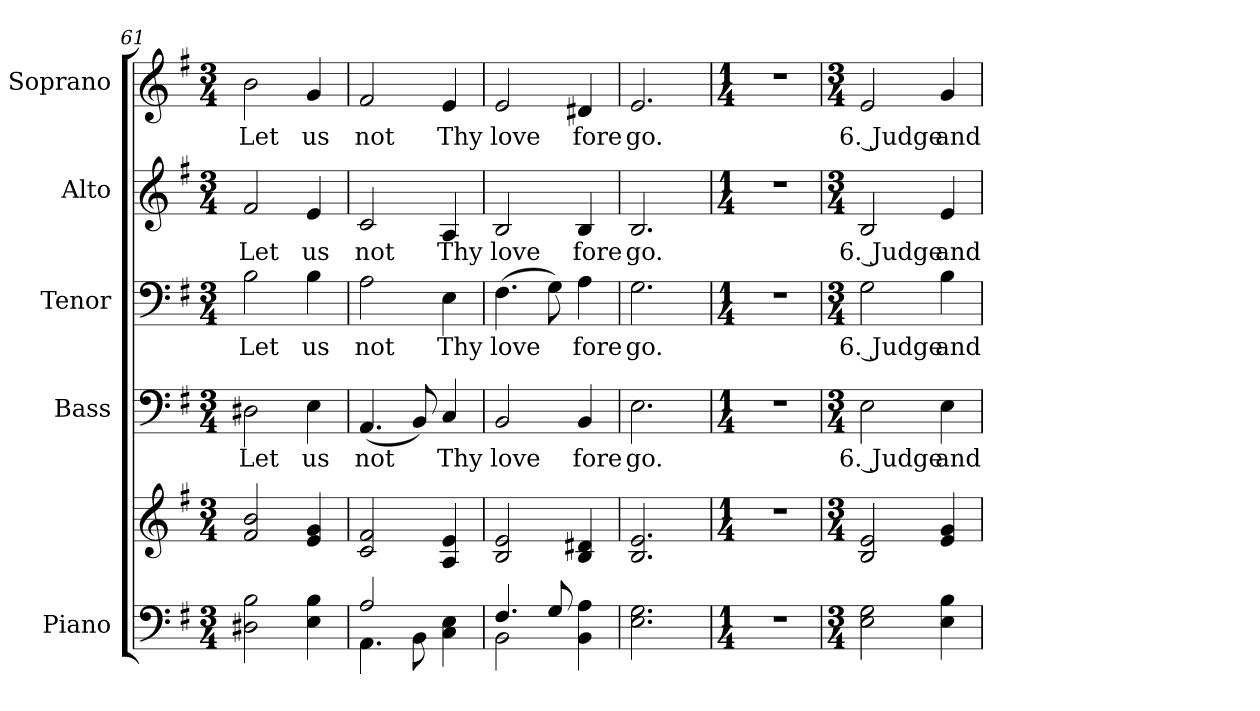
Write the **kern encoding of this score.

**kern	**kern	**kern	**text	**kern	**text	**kern	**text	**kern	**text
*part5	*part5	*part4	*part4	*part3	*part3	*part2	*part2	*part1	*part1
*staff6	*staff5	*staff4	*staff4	*staff3	*staff3	*staff2	*staff2	*staff1	*staff1
*I"Piano	*	*I"Bass	*	*I"Tenor	*	*I"Alto	*	*I"Soprano	*
*I'Pno.	*	*I'B.	*	*I'T.	*	*I'A.	*	*I'S.	*
!!LO:LB:g=z
*clefF4	*clefG2	*clefF4	*	*clefF4	*	*clefG2	*	*clefG2	*
*k[f#]	*k[f#]	*k[f#]	*	*k[f#]	*	*k[f#]	*	*k[f#]	*
*G:	*G:	*G:	*	*G:	*	*G:	*	*G:	*
*M3/4	*M3/4	*M3/4	*	*M3/4	*	*M3/4	*	*M3/4	*
=61	=61	=61	=61	=61	=61	=61	=61	=61	=61
!	!	!	!LO:LY:b:color=#000000	!	!	!	!	!	!
!	!	!	!	!	!LO:LY:b:color=#000000	!	!	!	!
!	!	!	!	!	!	!	!LO:LY:b:color=#000000	!	!
!	!	!	!	!	!	!	!	!	!LO:LY:b:color=#000000
2D#Xi\ 2Bi	2f#i/ 2bi	2D#Xi\	Let	2Bi\	Let	2f#i/	Let	2bi\	Let
!	!	!	!LO:LY:b:color=#000000	!	!	!	!	!	!
!	!	!	!	!	!LO:LY:b:color=#000000	!	!	!	!
!	!	!	!	!	!	!	!LO:LY:b:color=#000000	!	!
!	!	!	!	!	!	!	!	!	!LO:LY:b:color=#000000
4Ei\ 4Bi	4ei/ 4gi	4Ei\	us	4Bi\	us	4ei/	us	4gi/	us
=62	=62	=62	=62	=62	=62	=62	=62	=62	=62
*^	*	*	*	*	*	*	*	*	*
!	!	!	!	!LO:LY:b:color=#000000	!	!	!	!	!	!
!	!	!	!	!	!	!LO:LY:b:color=#000000	!	!	!	!
!	!	!	!	!	!	!	!	!LO:LY:b:color=#000000	!	!
!	!	!	!	!	!	!	!	!	!	!LO:LY:b:color=#000000
2Ai/	4.AAi\	2ci/ 2f#i	(4.AAi/	not	2Ai\	not	2ci/	not	2f#i/	not
.	8BBi\	.	8BBi/)	.	.	.	.	.	.	.
!	!	!	!	!LO:LY:b:color=#000000	!	!	!	!	!	!
!	!	!	!	!	!	!LO:LY:b:color=#000000	!	!	!	!
!	!	!	!	!	!	!	!	!LO:LY:b:color=#000000	!	!
!	!	!	!	!	!	!	!	!	!	!LO:LY:b:color=#000000
4Ci\ 4Ei	4ryy	4Ai/ 4ei	4Ci/	Thy	4Ei\	Thy	4Ai/	Thy	4ei/	Thy
=63	=63	=63	=63	=63	=63	=63	=63	=63	=63	=63
!	!	!	!	!LO:LY:b:color=#000000	!	!	!	!	!	!
!	!	!	!	!	!	!LO:LY:b:color=#000000	!	!	!	!
!	!	!	!	!	!	!	!	!LO:LY:b:color=#000000	!	!
!	!	!	!	!	!	!	!	!	!	!LO:LY:b:color=#000000
4.F#i/	2BBi\	2Bi/ 2ei	2BBi/	love	(4.F#i\	love	2Bi/	love	2ei/	love
8Gi/	.	.	.	.	8Gi\)	.	.	.	.	.
!	!	!	!	!LO:LY:b:color=#000000	!	!	!	!	!	!
!	!	!	!	!	!	!LO:LY:b:color=#000000	!	!	!	!
!	!	!	!	!	!	!	!	!LO:LY:b:color=#000000	!	!
!	!	!	!	!	!	!	!	!	!	!LO:LY:b:color=#000000
4BBi\ 4Ai	4ryy	4Bi/ 4d#Xi	4BBi/	fore	4Ai\	fore	4Bi/	fore	4d#Xi/	fore
*v	*v	*	*	*	*	*	*	*	*	*
!!LO:PB:g=z
=64	=64	=64	=64	=64	=64	=64	=64	=64	=64
*^	*	*	*	*	*	*	*	*	*
!	!	!	!	!LO:LY:b:color=#000000	!	!	!	!	!	!
*v	*v	*	*	*	*	*	*	*	*	*
*^	*	*	*	*	*	*	*	*	*
!	!	!	!	!	!	!LO:LY:b:color=#000000	!	!	!	!
*v	*v	*	*	*	*	*	*	*	*	*
*^	*	*	*	*	*	*	*	*	*
!	!	!	!	!	!	!	!	!LO:LY:b:color=#000000	!	!
*v	*v	*	*	*	*	*	*	*	*	*
*^	*	*	*	*	*	*	*	*	*
!	!	!	!	!	!	!	!	!	!	!LO:LY:b:color=#000000
*v	*v	*	*	*	*	*	*	*	*	*
2.Ei\ 2.Gi	2.Bi/ 2.ei	2.Ei\	go.	2.Gi\	go.	2.Bi/	go.	2.ei/	go.
=65	=65	=65	=65	=65	=65	=65	=65	=65	=65
*M1/4	*M1/4	*M1/4	*	*M1/4	*	*M1/4	*	*M1/4	*
!LO:N:vis=1	!LO:N:vis=1	!LO:N:vis=1	!	!LO:N:vis=1	!	!LO:N:vis=1	!	!LO:N:vis=1	!
4r	4r	4r	.	4r	.	4r	.	4r	.
=66	=66	=66	=66	=66	=66	=66	=66	=66	=66
*M3/4	*M3/4	*M3/4	*	*M3/4	*	*M3/4	*	*M3/4	*
!	!	!	!LO:LY:b:color=#000000	!	!	!	!	!	!
!	!	!	!	!	!LO:LY:b:color=#000000	!	!	!	!
!	!	!	!	!	!	!	!LO:LY:b:color=#000000	!	!
!	!	!	!	!	!	!	!	!	!LO:LY:b:color=#000000
2Ei\ 2Gi	2Bi/ 2ei	2Ei\	6. Judge	2Gi\	6. Judge	2Bi/	6. Judge	2ei/	6. Judge
!	!	!	!LO:LY:b:color=#000000	!	!	!	!	!	!
!	!	!	!	!	!LO:LY:b:color=#000000	!	!	!	!
!	!	!	!	!	!	!	!LO:LY:b:color=#000000	!	!
!	!	!	!	!	!	!	!	!	!LO:LY:b:color=#000000
4Ei\ 4Bi	4ei/ 4gi	4Ei\	and	4Bi\	and	4ei/	and	4gi/	and
=	=	=	=	=	=	=	=	=	=
*-	*-	*-	*-	*-	*-	*-	*-	*-	*-
